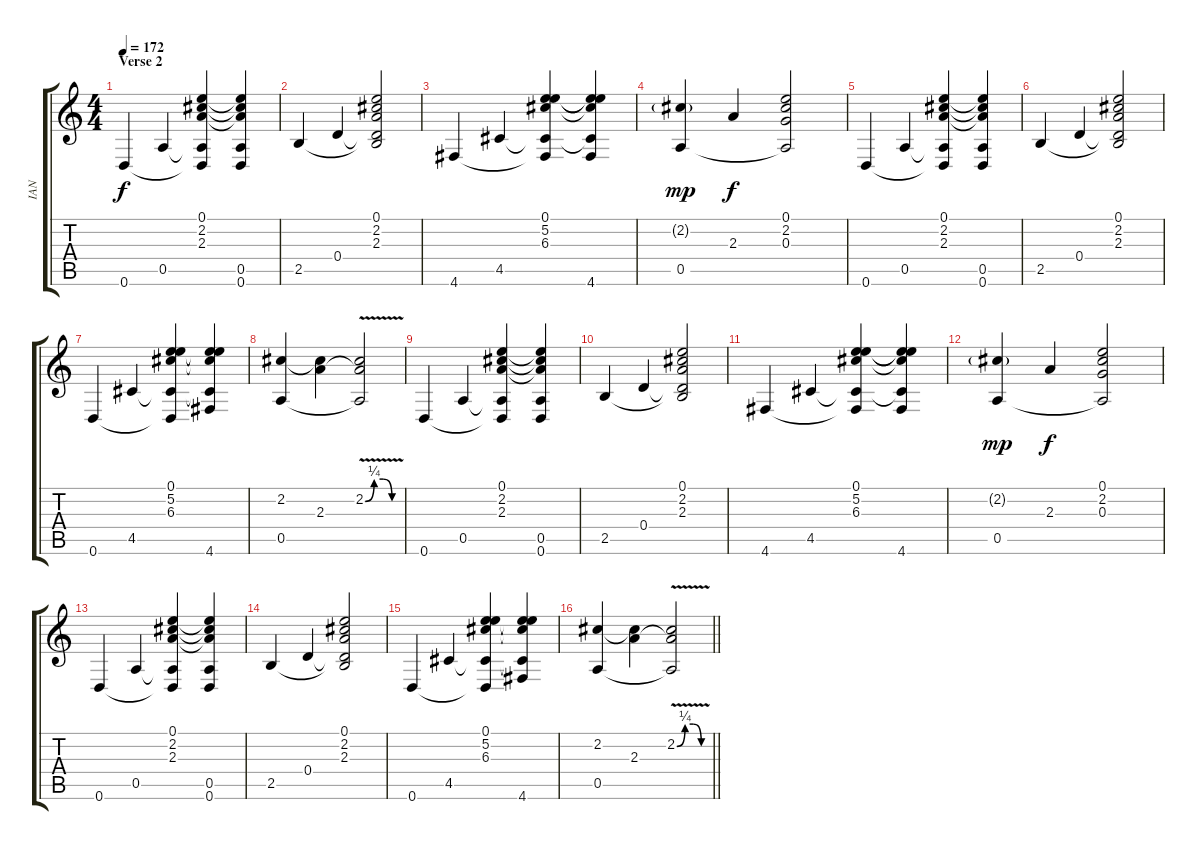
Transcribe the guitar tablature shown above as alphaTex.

\track ("IAN" "IAN") {instrument distortionguitar}
\staff {score tabs}
\tuning (E4 B3 G3 D3 A2 D2) {hide}
\ts (4 4)
\section ("" "Verse 2")
\tempo 172
\clef g2
\ks c
0.6.4{dy f} 0.5.4 (0.1 2.2 2.3 0.5{t} 0.6{t}).4 (0.1{t} 2.2{t} 2.3{t} 0.5 0.6).4 |
2.5.4 0.4.4 (0.1 2.2 2.3 0.4{t} 2.5{t}).2 |
4.6.4 4.5.4 (0.1 5.2 6.3 4.5{t} 4.6{t}).4 (0.1{t} 5.2{t} 6.3{t} 4.5{t} 4.6).4 |
(2.2{g} 0.5).4{dy mp} 2.3.4{dy f} (0.1 2.2 0.3 0.5{t}).2 |
0.6.4 0.5.4 (0.1 2.2 2.3 0.5{t} 0.6{t}).4 (0.1{t} 2.2{t} 2.3{t} 0.5 0.6).4 |
2.5.4 0.4.4 (0.1 2.2 2.3 0.4{t} 2.5{t}).2 |
0.6.4 4.5.4 (0.1 5.2 6.3 4.5{t} 0.6{t}).4 (0.1{t} 5.2{t} 6.3{t} 4.5{t} 4.6).4 |
(2.2 0.5).4 (2.2{t} 2.3).4 (2.2{be (custom 0 0 15 1 30 1 45 0 60 0) v} 2.3{t} 0.5{t}).2 |
0.6.4 0.5.4 (0.1 2.2 2.3 0.5{t} 0.6{t}).4 (0.1{t} 2.2{t} 2.3{t} 0.5 0.6).4 |
2.5.4 0.4.4 (0.1 2.2 2.3 0.4{t} 2.5{t}).2 |
4.6.4 4.5.4 (0.1 5.2 6.3 4.5{t} 4.6{t}).4 (0.1{t} 5.2{t} 6.3{t} 4.5{t} 4.6).4 |
(2.2{g} 0.5).4{dy mp} 2.3.4{dy f} (0.1 2.2 0.3 0.5{t}).2 |
0.6.4 0.5.4 (0.1 2.2 2.3 0.5{t} 0.6{t}).4 (0.1{t} 2.2{t} 2.3{t} 0.5 0.6).4 |
2.5.4 0.4.4 (0.1 2.2 2.3 0.4{t} 2.5{t}).2 |
0.6.4 4.5.4 (0.1 5.2 6.3 4.5{t} 0.6{t}).4 (0.1{t} 5.2{t} 6.3{t} 4.5{t} 4.6).4 |
\barLineRight lightlight
(2.2 0.5).4 (2.2{t} 2.3).4 (2.2{be (custom 0 0 15 1 30 1 45 0 60 0) v} 2.3{t} 0.5{t}).2
